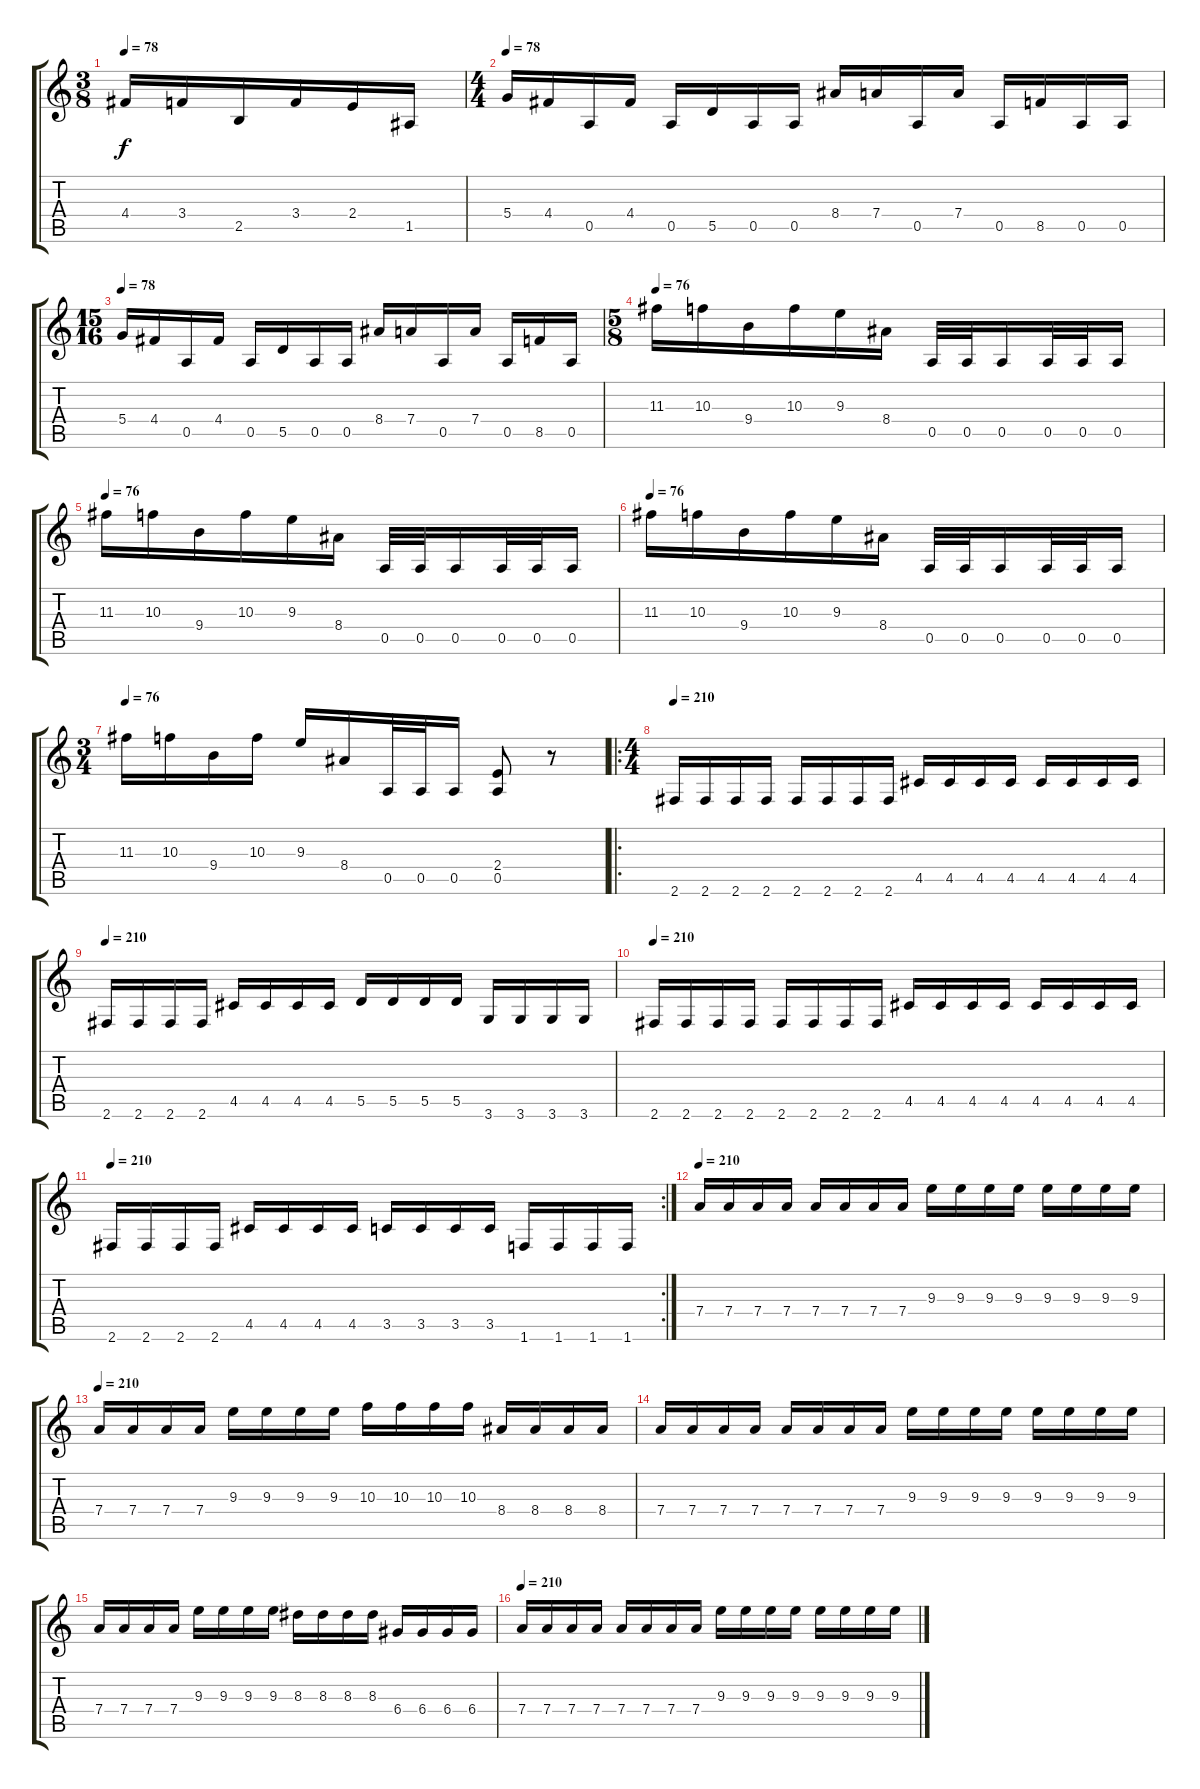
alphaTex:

\track "" {instrument distortionguitar}
\staff {score tabs}
\tuning (E4 B3 G3 D3 A2 E2) {hide}
\ts (3 8)
\tempo 78
\clef g2
\ks c
4.4.16{dy f} 3.4.16 2.5.16 3.4.16 2.4.16 1.5.16 |
\ts (4 4)
\tempo 78
5.4.16 4.4.16 0.5.16 4.4.16 0.5.16 5.5.16 0.5.16 0.5.16 8.4.16 7.4.16 0.5.16 7.4.16 0.5.16 8.5.16 0.5.16 0.5.16 |
\ts (15 16)
\tempo 78
5.4.16 4.4.16 0.5.16 4.4.16 0.5.16 5.5.16 0.5.16 0.5.16 8.4.16 7.4.16 0.5.16 7.4.16 0.5.16 8.5.16 0.5.16 |
\ts (5 8)
\tempo 76
11.3.16 10.3.16 9.4.16 10.3.16 9.3.16 8.4.16 0.5.32 0.5.32 0.5.16 0.5.32 0.5.32 0.5.16 |
\tempo 76
11.3.16 10.3.16 9.4.16 10.3.16 9.3.16 8.4.16 0.5.32 0.5.32 0.5.16 0.5.32 0.5.32 0.5.16 |
\tempo 76
11.3.16 10.3.16 9.4.16 10.3.16 9.3.16 8.4.16 0.5.32 0.5.32 0.5.16 0.5.32 0.5.32 0.5.16 |
\ts (3 4)
\tempo 76
11.3.16 10.3.16 9.4.16 10.3.16 9.3.16 8.4.16 0.5.32 0.5.32 0.5.16 (2.4 0.5).8 r.8 |
\ro
\ts (4 4)
\tempo 210
2.6.16 2.6.16 2.6.16 2.6.16 2.6.16 2.6.16 2.6.16 2.6.16 4.5.16 4.5.16 4.5.16 4.5.16 4.5.16 4.5.16 4.5.16 4.5.16 |
\tempo 210
2.6.16 2.6.16 2.6.16 2.6.16 4.5.16 4.5.16 4.5.16 4.5.16 5.5.16 5.5.16 5.5.16 5.5.16 3.6.16 3.6.16 3.6.16 3.6.16 |
\tempo 210
2.6.16 2.6.16 2.6.16 2.6.16 2.6.16 2.6.16 2.6.16 2.6.16 4.5.16 4.5.16 4.5.16 4.5.16 4.5.16 4.5.16 4.5.16 4.5.16 |
\rc 2
\tempo 210
2.6.16 2.6.16 2.6.16 2.6.16 4.5.16 4.5.16 4.5.16 4.5.16 3.5.16 3.5.16 3.5.16 3.5.16 1.6.16 1.6.16 1.6.16 1.6.16 |
\tempo 210
7.4.16 7.4.16 7.4.16 7.4.16 7.4.16 7.4.16 7.4.16 7.4.16 9.3.16 9.3.16 9.3.16 9.3.16 9.3.16 9.3.16 9.3.16 9.3.16 |
\tempo 210
7.4.16 7.4.16 7.4.16 7.4.16 9.3.16 9.3.16 9.3.16 9.3.16 10.3.16 10.3.16 10.3.16 10.3.16 8.4.16 8.4.16 8.4.16 8.4.16 |
7.4.16 7.4.16 7.4.16 7.4.16 7.4.16 7.4.16 7.4.16 7.4.16 9.3.16 9.3.16 9.3.16 9.3.16 9.3.16 9.3.16 9.3.16 9.3.16 |
7.4.16 7.4.16 7.4.16 7.4.16 9.3.16 9.3.16 9.3.16 9.3.16 8.3.16 8.3.16 8.3.16 8.3.16 6.4.16 6.4.16 6.4.16 6.4.16 |
\tempo 210
7.4.16 7.4.16 7.4.16 7.4.16 7.4.16 7.4.16 7.4.16 7.4.16 9.3.16 9.3.16 9.3.16 9.3.16 9.3.16 9.3.16 9.3.16 9.3.16
